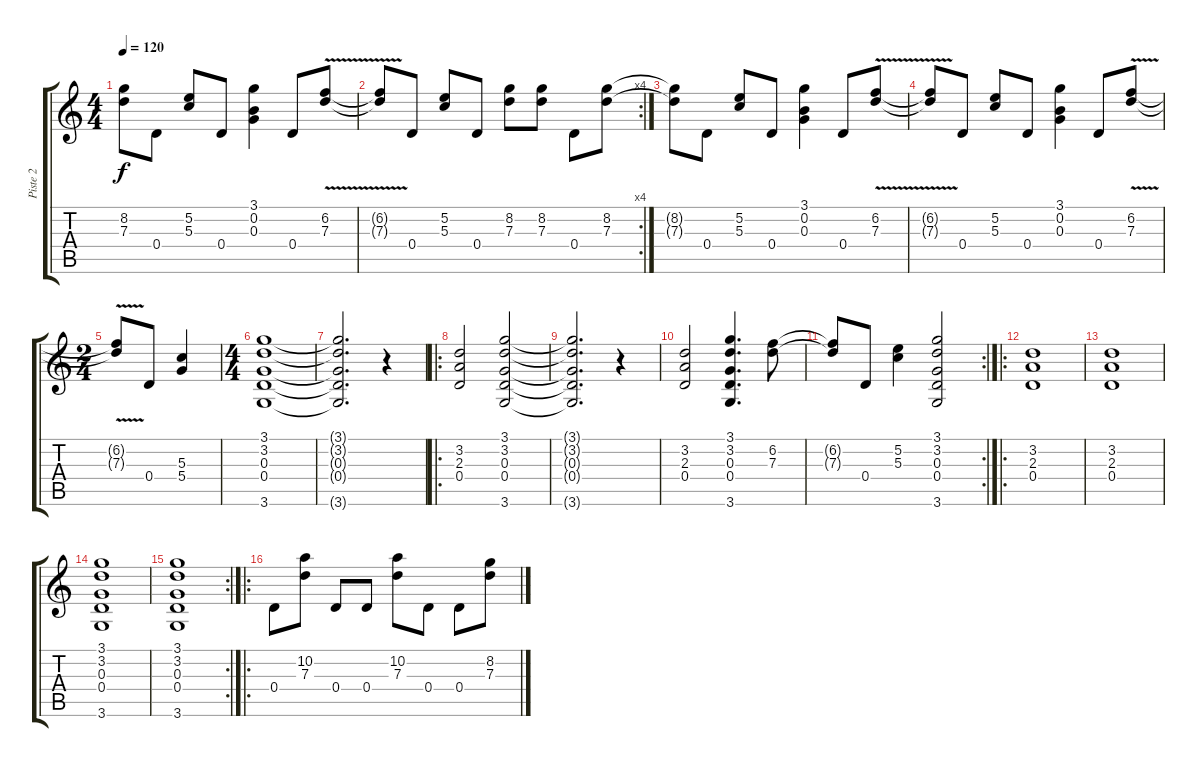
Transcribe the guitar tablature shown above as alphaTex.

\track ("Piste 2" "Piste 2") {instrument distortionguitar}
\staff {score tabs}
\tuning (E4 B3 G3 D3 A2 E2) {hide}
\ts (4 4)
\tempo 120
\clef g2
\ks c
(8.2{t} 7.3{t}).8{dy f} 0.4.8 (5.2 5.3).8 0.4.8 (3.1 0.2 0.3).4 0.4.8 (6.2{v} 7.3).8 |
\rc 4
(6.2{t} 7.3{t}).8 0.4.8 (5.2 5.3).8 0.4.8 (8.2 7.3).8 (8.2 7.3).8 0.4.8 (8.2 7.3).8 |
(8.2{t} 7.3{t}).8 0.4.8 (5.2 5.3).8 0.4.8 (3.1 0.2 0.3).4 0.4.8 (6.2{v} 7.3).8 |
(6.2{t} 7.3{t}).8 0.4.8 (5.2 5.3).8 0.4.8 (3.1 0.2 0.3).4 0.4.8 (6.2{v} 7.3).8 |
\ts (2 4)
(6.2{t} 7.3{t}).8 0.4.8 (5.3 5.4).4 |
\ts (4 4)
(3.1 3.2 0.3 0.4 3.6).1 |
(3.1{t} 3.2{t} 0.3{t} 0.4{t} 3.6{t}).2{d} r.4 |
\ro
(3.2 2.3 0.4).2 (3.1 3.2 0.3 0.4 3.6).2 |
(3.1{t} 3.2{t} 0.3{t} 0.4{t} 3.6{t}).2{d} r.4 |
(3.2 2.3 0.4).2 (3.1 3.2 0.3 0.4 3.6).4{d} (6.2 7.3).8 |
\rc 2
(6.2{t} 7.3{t}).8 0.4.8 (5.2 5.3).4 (3.1 3.2 0.3 0.4 3.6).2 |
\ro
(3.2 2.3 0.4).1 |
(3.2 2.3 0.4).1 |
(3.1 3.2 0.3 0.4 3.6).1 |
\rc 2
(3.1 3.2 0.3 0.4 3.6).1 |
\ro
0.4.8 (10.2 7.3).8 0.4.8 0.4.8 (10.2 7.3).8 0.4.8 0.4.8 (8.2 7.3).8
